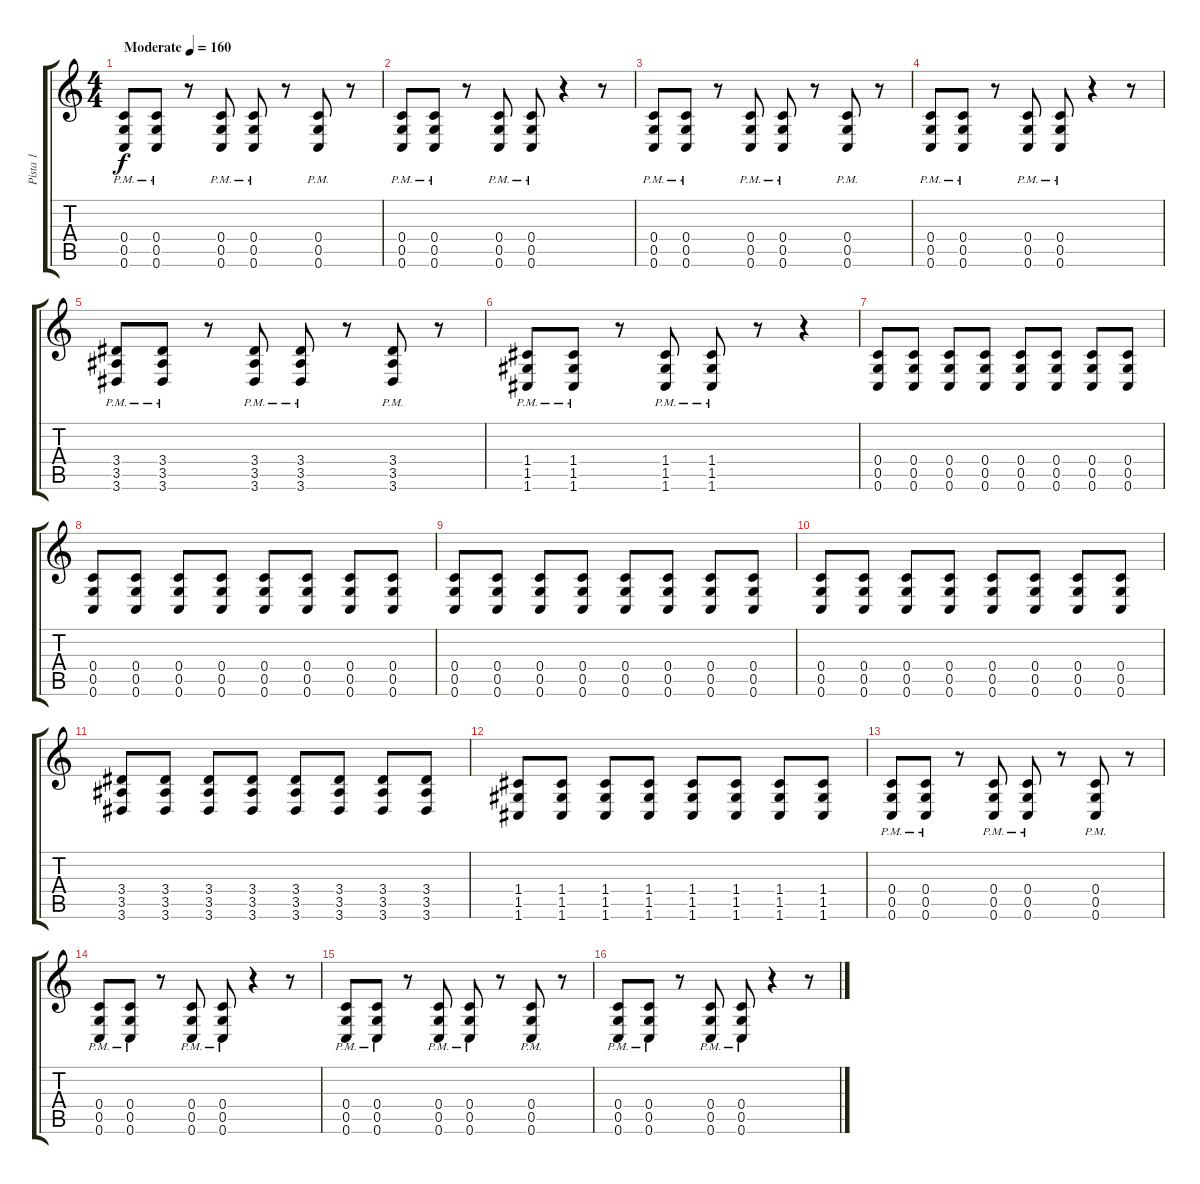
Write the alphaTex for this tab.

\track ("Pista 1" "Pista 1") {instrument distortionguitar}
\staff {score tabs}
\tuning (D4 A3 F3 C3 G2 C2) {hide}
\ts (4 4)
\tempo (160 "Moderate")
\clef g2
\ks c
(0.4{pm} 0.5{pm} 0.6{pm}).8{dy f instrument distortionguitar} (0.4{pm} 0.5{pm} 0.6{pm}).8 r.8 (0.4{pm} 0.5{pm} 0.6{pm}).8 (0.4{pm} 0.5{pm} 0.6{pm}).8 r.8 (0.4{pm} 0.5 0.6).8 r.8 |
(0.4{pm} 0.5{pm} 0.6{pm}).8 (0.4{pm} 0.5{pm} 0.6{pm}).8 r.8 (0.4{pm} 0.5{pm} 0.6{pm}).8 (0.4{pm} 0.5{pm} 0.6{pm}).8 r.4 r.8 |
(0.4{pm} 0.5{pm} 0.6{pm}).8 (0.4{pm} 0.5{pm} 0.6{pm}).8 r.8 (0.4{pm} 0.5{pm} 0.6{pm}).8 (0.4{pm} 0.5{pm} 0.6{pm}).8 r.8 (0.4{pm} 0.5 0.6).8 r.8 |
(0.4{pm} 0.5{pm} 0.6{pm}).8 (0.4{pm} 0.5{pm} 0.6{pm}).8 r.8 (0.4{pm} 0.5{pm} 0.6{pm}).8 (0.4{pm} 0.5{pm} 0.6{pm}).8 r.4 r.8 |
(3.4{pm} 3.5{pm} 3.6{pm}).8 (3.4{pm} 3.5{pm} 3.6{pm}).8 r.8 (3.4{pm} 3.5{pm} 3.6{pm}).8 (3.4{pm} 3.5{pm} 3.6{pm}).8 r.8 (3.4{pm} 3.5 3.6).8 r.8 |
(1.4{pm} 1.5{pm} 1.6{pm}).8 (1.4{pm} 1.5{pm} 1.6{pm}).8 r.8 (1.4{pm} 1.5{pm} 1.6{pm}).8 (1.4{pm} 1.5{pm} 1.6{pm}).8 r.8 r.4 |
(0.4 0.5 0.6).8 (0.4 0.5 0.6).8 (0.4 0.5 0.6).8 (0.4 0.5 0.6).8 (0.4 0.5 0.6).8 (0.4 0.5 0.6).8 (0.4 0.5 0.6).8 (0.4 0.5 0.6).8 |
(0.4 0.5 0.6).8 (0.4 0.5 0.6).8 (0.4 0.5 0.6).8 (0.4 0.5 0.6).8 (0.4 0.5 0.6).8 (0.4 0.5 0.6).8 (0.4 0.5 0.6).8 (0.4 0.5 0.6).8 |
(0.4 0.5 0.6).8 (0.4 0.5 0.6).8 (0.4 0.5 0.6).8 (0.4 0.5 0.6).8 (0.4 0.5 0.6).8 (0.4 0.5 0.6).8 (0.4 0.5 0.6).8 (0.4 0.5 0.6).8 |
(0.4 0.5 0.6).8 (0.4 0.5 0.6).8 (0.4 0.5 0.6).8 (0.4 0.5 0.6).8 (0.4 0.5 0.6).8 (0.4 0.5 0.6).8 (0.4 0.5 0.6).8 (0.4 0.5 0.6).8 |
(3.4 3.5 3.6).8 (3.4 3.5 3.6).8 (3.4 3.5 3.6).8 (3.4 3.5 3.6).8 (3.4 3.5 3.6).8 (3.4 3.5 3.6).8 (3.4 3.5 3.6).8 (3.4 3.5 3.6).8 |
(1.4 1.5 1.6).8 (1.4 1.5 1.6).8 (1.4 1.5 1.6).8 (1.4 1.5 1.6).8 (1.4 1.5 1.6).8 (1.4 1.5 1.6).8 (1.4 1.5 1.6).8 (1.4 1.5 1.6).8 |
(0.4{pm} 0.5{pm} 0.6{pm}).8 (0.4{pm} 0.5{pm} 0.6{pm}).8 r.8 (0.4{pm} 0.5{pm} 0.6{pm}).8 (0.4{pm} 0.5{pm} 0.6{pm}).8 r.8 (0.4{pm} 0.5 0.6).8 r.8 |
(0.4{pm} 0.5{pm} 0.6{pm}).8 (0.4{pm} 0.5{pm} 0.6{pm}).8 r.8 (0.4{pm} 0.5{pm} 0.6{pm}).8 (0.4{pm} 0.5{pm} 0.6{pm}).8 r.4 r.8 |
(0.4{pm} 0.5{pm} 0.6{pm}).8 (0.4{pm} 0.5{pm} 0.6{pm}).8 r.8 (0.4{pm} 0.5{pm} 0.6{pm}).8 (0.4{pm} 0.5{pm} 0.6{pm}).8 r.8 (0.4{pm} 0.5 0.6).8 r.8 |
(0.4{pm} 0.5{pm} 0.6{pm}).8 (0.4{pm} 0.5{pm} 0.6{pm}).8 r.8 (0.4{pm} 0.5{pm} 0.6{pm}).8 (0.4{pm} 0.5{pm} 0.6{pm}).8 r.4 r.8
